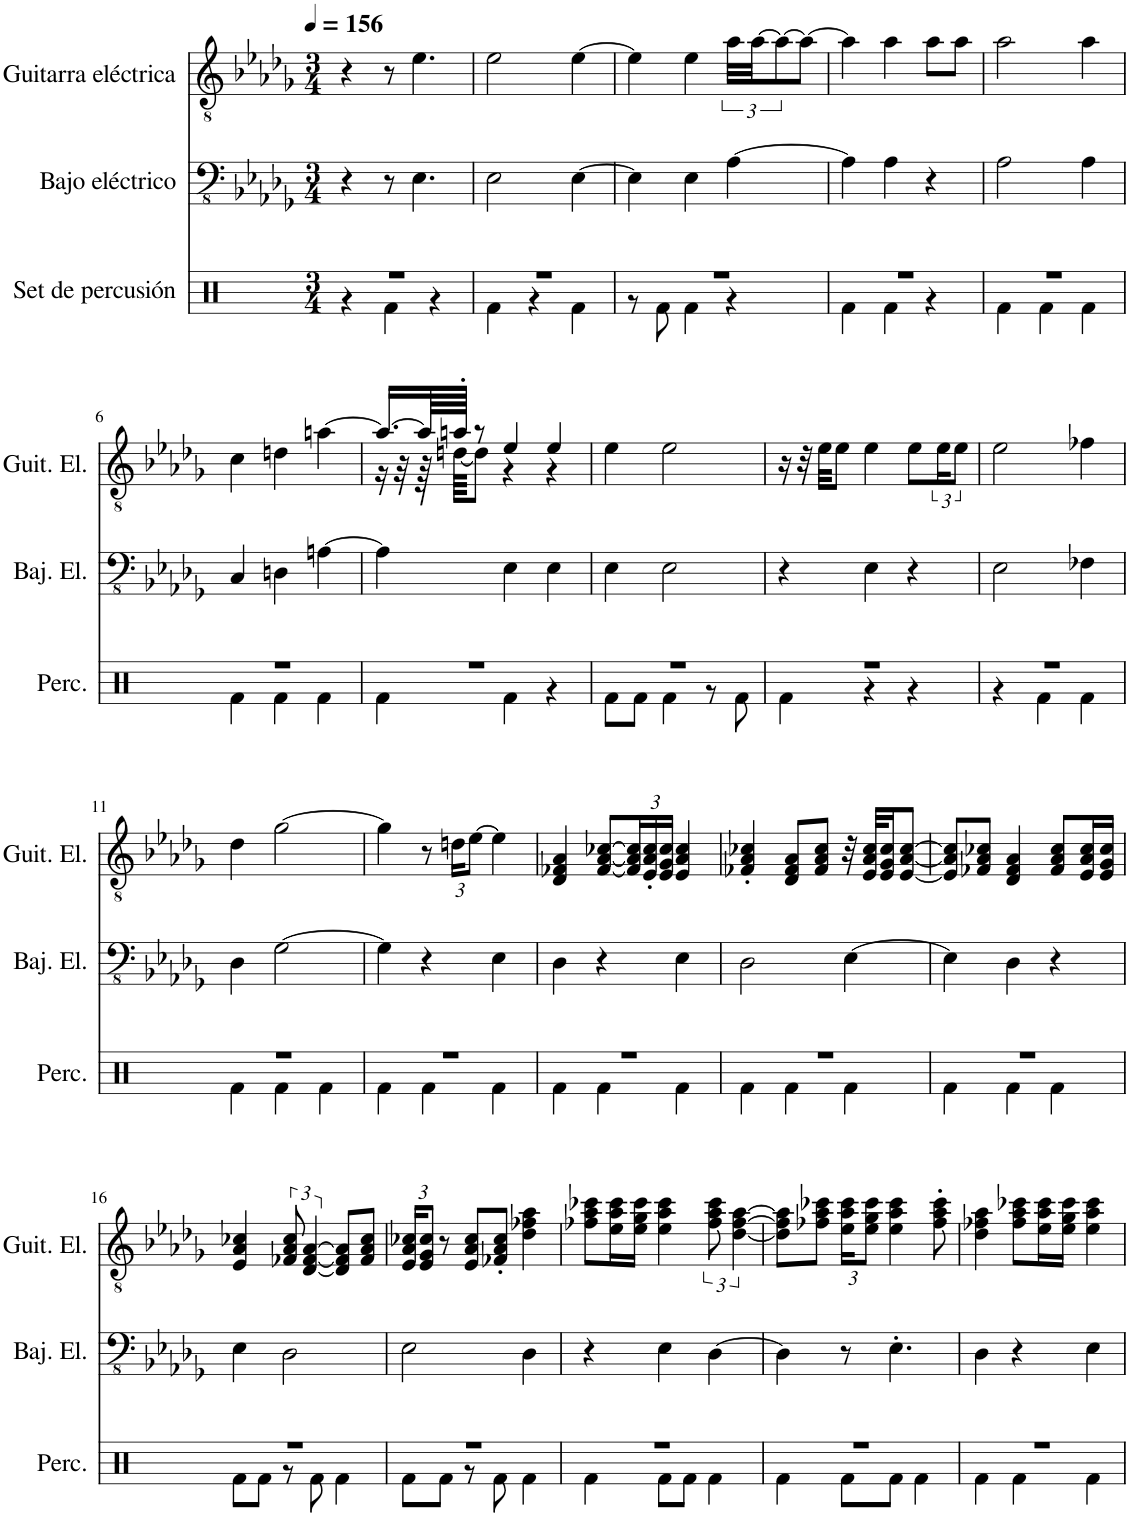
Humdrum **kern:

**kern	**kern	**kern
*part3	*part2	*part1
*staff3	*staff2	*staff1
*I"Set de percusión	*I"Bajo eléctrico	*I"Guitarra eléctrica
*I'Perc.	*I'Baj. El.	*I'Guit. El.
*clefX	*clefFv4	*clefGv2
*k[]	*k[b-e-a-d-g-]	*k[b-e-a-d-g-]
*M3/4	*M3/4	*M3/4
*MM156	*MM156	*MM156
=1	=1	=1
*^	*	*
2.r	4r	4r	4r
.	4Rf\	8r	8r
.	.	4.EE-\	4.e-\
.	4r	.	.
=2	=2	=2	=2
2.r	4Rf\	2EE-\	2e-\
.	4r	.	.
.	4Rf\	[4EE-\	[4e-\
=3	=3	=3	=3
2.r	8r	4EE-\]	4e-\]
.	8Rf\	.	.
.	4Rf\	4EE-\	4e-\
.	4r	[4AA-\	48a-\LLL
.	.	.	[48a-\JJ
.	.	.	12a-\_
.	.	.	8a-\J_
=4	=4	=4	=4
2.r	4Rf\	4AA-\]	4a-\]
.	4Rf\	4AA-\	4a-\
.	4r	4r	8a-\L
.	.	.	8a-\J
=5	=5	=5	=5
2.r	4Rf\	2AA-\	2a-\
.	4Rf\	.	.
.	4Rf\	4AA-\	4a-\
!!LO:LB:g=z
=6	=6	=6	=6
2.r	4Rf\	4CC/	4c\
.	4Rf\	4DDn\	4dn\
.	4Rf\	[4AAn\	[4an\
=7	=7	=7	=7
*	*	*	*^
2.r	4Rf\	4AA\]	16.a/LL_	16r
.	.	.	.	32r
.	.	.	64a/LL]	64r
.	.	.	64an'/JJJJ	[64dn\KKKL
.	.	.	8r	8d\J]
.	4Rf\	4EE-\	4e-/	4r
.	4r	4EE-\	4e-/	4r
*	*	*	*v	*v
=8	=8	=8	=8
2.r	8Rf\L	4EE-\	4e-\
.	8Rf\J	.	.
.	4Rf\	2EE-\	2e-\
.	8r	.	.
.	8Rf\	.	.
=9	=9	=9	=9
2.r	4Rf\	4r	16r
.	.	.	32r
.	.	.	32e-\KKL
.	.	.	8e-\J
.	4r	4EE-\	4e-\
.	4r	4r	8e-\L
.	.	.	24e-\K
.	.	.	12e-\J
=10	=10	=10	=10
2.r	4r	2EE-\	2e-\
.	4Rf\	.	.
.	4Rf\	4FF-X\	4f-X\
!!LO:LB:g=z
=11	=11	=11	=11
2.r	4Rf\	4DD-\	4d-\
.	4Rf\	[2GG-\	[2g-\
.	4Rf\	.	.
=12	=12	=12	=12
2.r	4Rf\	4GG-\]	4g-\]
.	4Rf\	4r	8r
*	*	*	*Xbrackettup
.	.	.	24dn\KL
.	.	.	[12e-\J
.	4Rf\	4EE-\	4e-\]
=13	=13	=13	=13
2.r	4Rf\	4DD-\	4D-/ 4F-X/ 4A-/
.	4Rf\	4r	[8F-/ [8A-/ [8c-X/L
.	.	.	24F-/] 24A-/] 24c-/]L
.	.	.	24E-/' 24A-/' 24c-/'
.	.	.	24E-/ 24G-/ 24c-/JJ
.	4Rf\	4EE-\	4E-/ 4A-/ 4c-/
=14	=14	=14	=14
2.r	4Rf\	2DD-\	4F-X/' 4A-/' 4c-X/'
.	4Rf\	.	8D-/ 8F-/ 8A-/L
.	.	.	8F-/ 8A-/ 8c-/J
.	4Rf\	[4EE-\	32r
.	.	.	32E-/ 32A-/ 32c-/KLL
.	.	.	16E-/ 16G-/ 16c-/J
.	.	.	[8E-/ [8A-/ [8c-/J
=15	=15	=15	=15
2.r	4Rf\	4EE-\]	8E-/] 8A-/] 8c-/]L
.	.	.	8F-X/ 8A-/ 8c-X/J
.	4Rf\	4DD-\	4D-/ 4F-/ 4A-/
.	4Rf\	4r	8F-/ 8A-/ 8c-/L
.	.	.	16E-/ 16A-/ 16c-/L
.	.	.	16E-/ 16G-/ 16c-/JJ
!!LO:LB:g=z
=16	=16	=16	=16
2.r	8Rf\L	4EE-\	4E-/ 4A-/ 4c-X/
.	8Rf\J	.	.
*	*	*	*brackettup
.	8r	2DD-\	12F-X/ 12A-/ 12c-/
.	.	.	[6D-/ [6F-/ [6A-/
.	8Rf\	.	.
.	4Rf\	.	8D-/] 8F-/] 8A-/]L
.	.	.	8F-/ 8A-/ 8c-/J
=17	=17	=17	=17
*	*	*	*Xbrackettup
2.r	8Rf\L	2EE-\	24E-/ 24A-/ 24c-X/KL
.	.	.	12E-/ 12G-/ 12c-/J
.	8Rf\J	.	8r
.	8r	.	8E-/ 8A-/ 8c-/L
.	8Rf\	.	8F-X/' 8A-/' 8c-/'J
.	4Rf\	4DD-\	4d-\ 4f-X\ 4a-\
=18	=18	=18	=18
2.r	4Rf\	4r	8f-X\ 8a-\ 8cc-X\L
.	.	.	16e-\ 16a-\ 16cc-\L
.	.	.	16e-\ 16g-\ 16cc-\JJ
.	8Rf\L	4EE-\	4e-\ 4a-\ 4cc-\
.	8Rf\J	.	.
*	*	*	*brackettup
.	4Rf\	[4DD-\	12f-\ 12a-\ 12cc-\
.	.	.	[6d-\ [6f-\ [6a-\
=19	=19	=19	=19
2.r	4Rf\	4DD-\]	8d-\] 8f-\] 8a-\]L
.	.	.	8f-X\ 8a-\ 8cc-X\J
*	*	*	*Xbrackettup
.	8Rf\L	8r	24e-\ 24a-\ 24cc-\KL
.	.	.	12e-\ 12g-\ 12cc-\J
.	8Rf\J	4.EE-'\	4e-\ 4a-\ 4cc-\
.	4Rf\	.	.
.	.	.	8f-\' 8a-\' 8cc-\'
=20	=20	=20	=20
2.r	4Rf\	4DD-\	4d-\ 4f-X\ 4a-\
.	4Rf\	4r	8f-\ 8a-\ 8cc-X\L
.	.	.	16e-\ 16a-\ 16cc-\L
.	.	.	16e-\ 16g-\ 16cc-\JJ
.	4Rf\	4EE-\	4e-\ 4a-\ 4cc-\
*v	*v	*	*
=	=	=
*-	*-	*-
